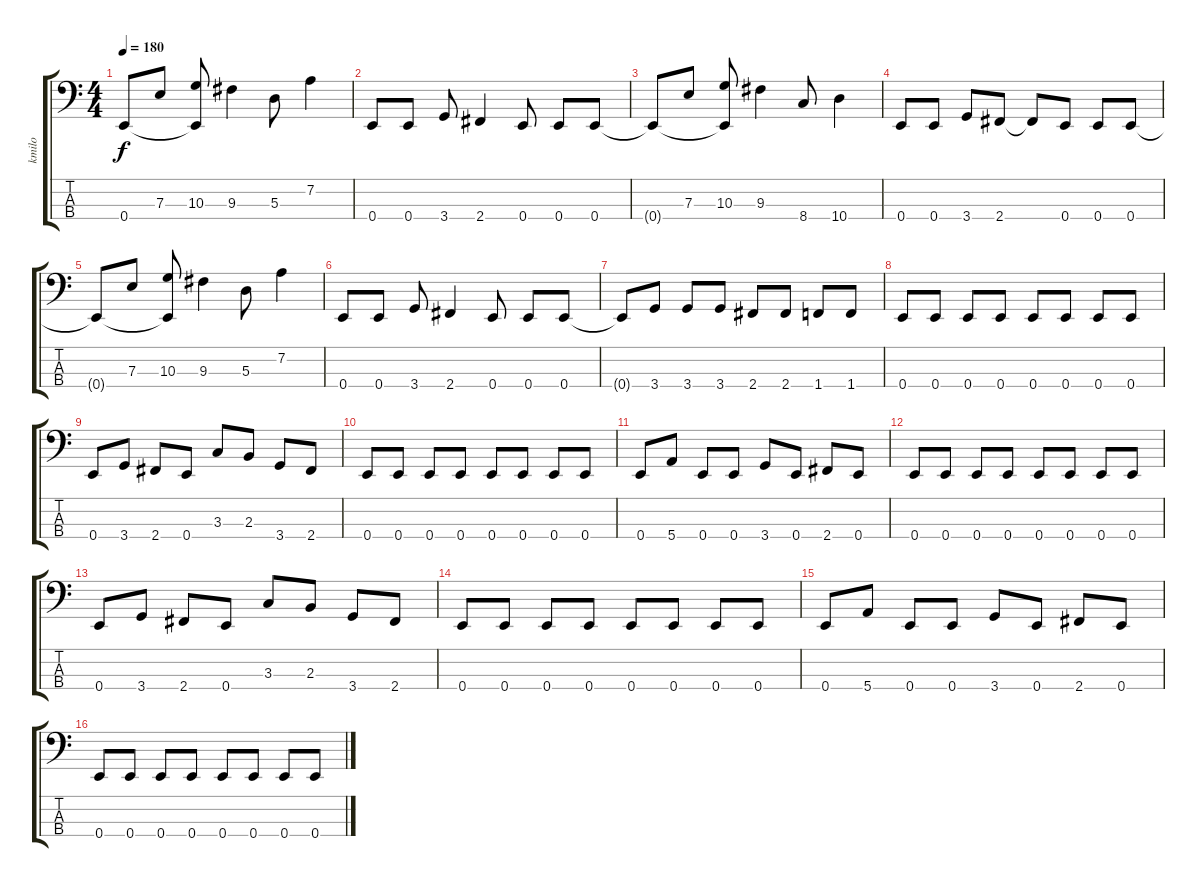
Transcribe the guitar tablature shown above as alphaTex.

\track ("kmilo" "kmilo") {instrument electricbassfinger}
\staff {score tabs}
\tuning (G2 D2 A1 E1) {hide}
\ts (4 4)
\tempo 180
\clef f4
\ks c
0.4{t}.8{dy f} 7.3.8 (10.3 0.4{t}).8 9.3.4 5.3.8 7.2.4 |
0.4.8 0.4.8 3.4.8 2.4.4 0.4.8 0.4.8 0.4.8 |
0.4{t}.8 7.3.8 (10.3 0.4{t}).8 9.3.4 8.4.8 10.4.4 |
0.4.8 0.4.8 3.4.8 2.4.8 2.4{t}.8 0.4.8 0.4.8 0.4.8 |
0.4{t}.8 7.3.8 (10.3 0.4{t}).8 9.3.4 5.3.8 7.2.4 |
0.4.8 0.4.8 3.4.8 2.4.4 0.4.8 0.4.8 0.4.8 |
0.4{t}.8 3.4.8 3.4.8 3.4.8 2.4.8 2.4.8 1.4.8 1.4.8 |
0.4.8 0.4.8 0.4.8 0.4.8 0.4.8 0.4.8 0.4.8 0.4.8 |
0.4.8 3.4.8 2.4.8 0.4.8 3.3.8 2.3.8 3.4.8 2.4.8 |
0.4.8 0.4.8 0.4.8 0.4.8 0.4.8 0.4.8 0.4.8 0.4.8 |
0.4.8 5.4.8 0.4.8 0.4.8 3.4.8 0.4.8 2.4.8 0.4.8 |
0.4.8 0.4.8 0.4.8 0.4.8 0.4.8 0.4.8 0.4.8 0.4.8 |
0.4.8 3.4.8 2.4.8 0.4.8 3.3.8 2.3.8 3.4.8 2.4.8 |
0.4.8 0.4.8 0.4.8 0.4.8 0.4.8 0.4.8 0.4.8 0.4.8 |
0.4.8 5.4.8 0.4.8 0.4.8 3.4.8 0.4.8 2.4.8 0.4.8 |
0.4.8 0.4.8 0.4.8 0.4.8 0.4.8 0.4.8 0.4.8 0.4.8
